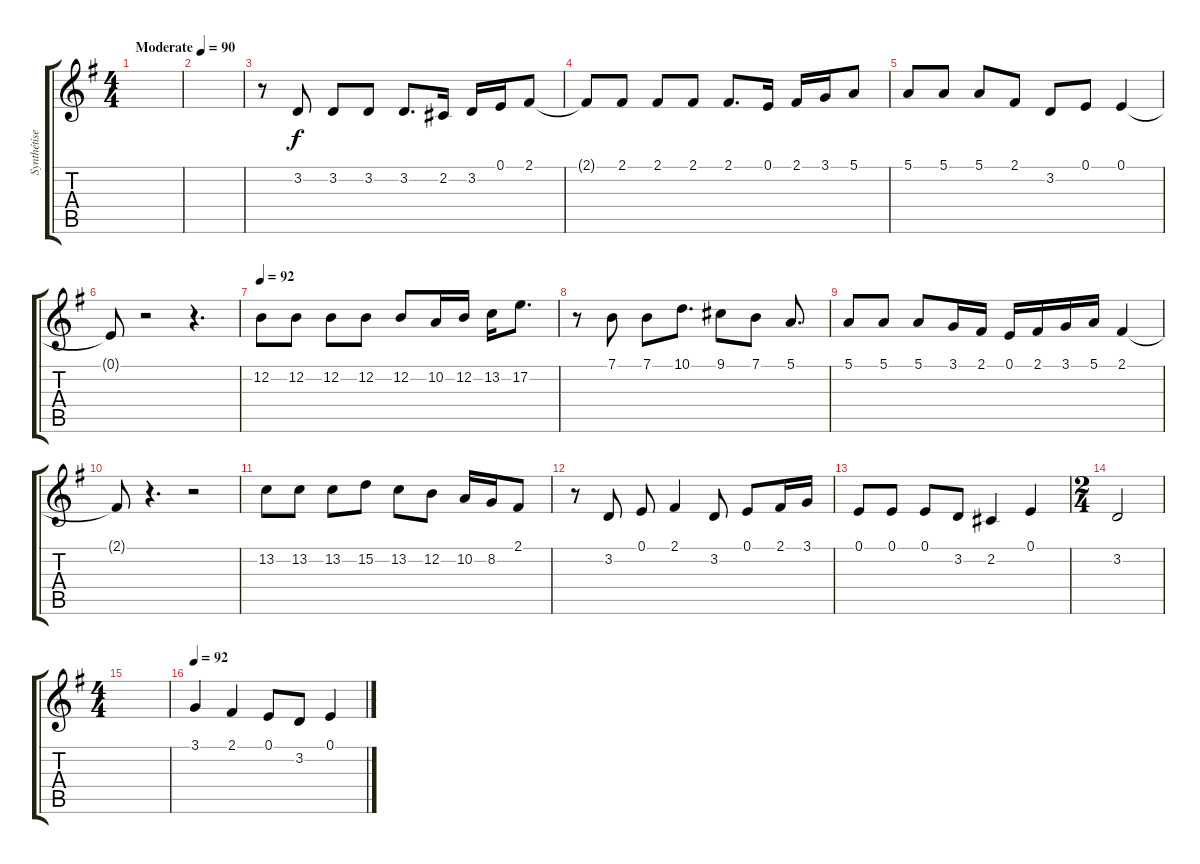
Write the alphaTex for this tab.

\track ("Synthétiseur 2" "Synthétise") {instrument electricgrandpiano}
\staff {score tabs}
\tuning (E4 B3 G3 D3 A2 E2) {hide}
\ts (4 4)
\tempo (90 "Moderate")
\clef g2
\ks g
|
|
r.8 3.2.8 3.2.8 3.2.8 3.2.8{d} 2.2.16 3.2.16 0.1.16 2.1.8 |
2.1{t}.8 2.1.8 2.1.8 2.1.8 2.1.8{d} 0.1.16 2.1.16 3.1.16 5.1.8 |
5.1.8 5.1.8 5.1.8 2.1.8 3.2.8 0.1.8 0.1.4 |
0.1{t}.8 r.2 r.4{d} |
\tempo 92
12.2.8 12.2.8 12.2.8 12.2.8 12.2.8 10.2.16 12.2.16 13.2.16 17.2.8{d} |
r.8 7.1.8 7.1.8 10.1.8{d} 9.1.8 7.1.8 5.1.8{d} |
5.1.8 5.1.8 5.1.8 3.1.16 2.1.16 0.1.16 2.1.16 3.1.16 5.1.16 2.1.4 |
2.1{t}.8 r.4{d} r.2 |
13.2.8 13.2.8 13.2.8 15.2.8 13.2.8 12.2.8 10.2.16 8.2.16 2.1.8 |
r.8 3.2.8 0.1.8 2.1.4 3.2.8 0.1.8 2.1.16 3.1.16 |
0.1.8 0.1.8 0.1.8 3.2.8 2.2.4 0.1.4 |
\ts (2 4)
3.2.2 |
\ts (4 4)
|
\tempo 92
3.1.4 2.1.4 0.1.8 3.2.8 0.1.4
